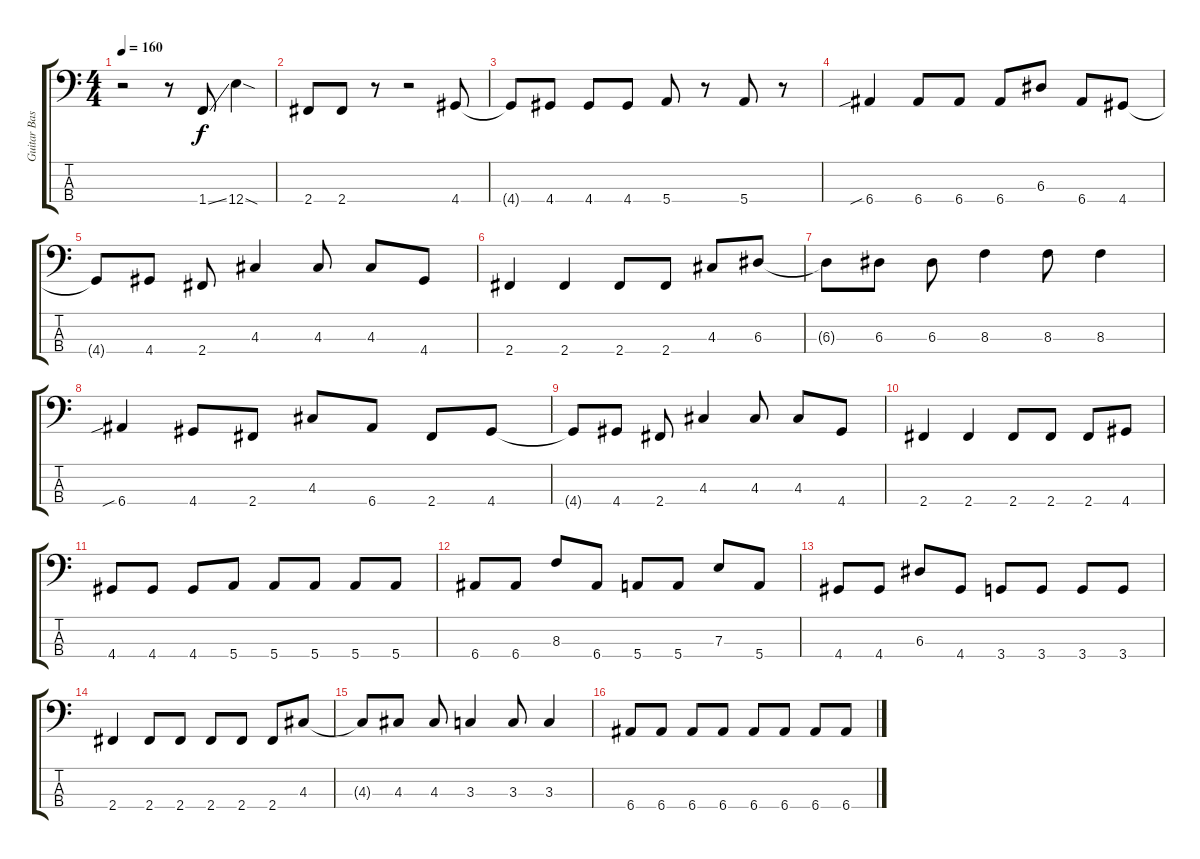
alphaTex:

\track ("Guitar Bass" "Guitar Bas") {instrument electricbassfinger}
\staff {score tabs}
\tuning (G2 D2 A1 E1) {hide}
\ts (4 4)
\tempo 160
\clef f4
\ks c
r.2{dy f} r.8 1.4{ss}.8 12.4{sod}.4 |
2.4.8 2.4.8 r.8 r.2 4.4.8 |
4.4{t}.8 4.4.8 4.4.8 4.4.8 5.4.8 r.8 5.4.8 r.8 |
6.4{sib}.4 6.4.8 6.4.8 6.4.8 6.3.8 6.4.8 4.4.8 |
4.4{t}.8 4.4.8 2.4.8 4.3.4 4.3.8 4.3.8 4.4.8 |
2.4.4 2.4.4 2.4.8 2.4.8 4.3.8 6.3.8 |
6.3{t}.8 6.3.8 6.3.8 8.3.4 8.3.8 8.3.4 |
6.4{sib}.4 4.4.8 2.4.8 4.3.8 6.4.8 2.4.8 4.4.8 |
4.4{t}.8 4.4.8 2.4.8 4.3.4 4.3.8 4.3.8 4.4.8 |
2.4.4 2.4.4 2.4.8 2.4.8 2.4.8 4.4.8 |
4.4.8 4.4.8 4.4.8 5.4.8 5.4.8 5.4.8 5.4.8 5.4.8 |
6.4.8 6.4.8 8.3.8 6.4.8 5.4.8 5.4.8 7.3.8 5.4.8 |
4.4.8 4.4.8 6.3.8 4.4.8 3.4.8 3.4.8 3.4.8 3.4.8 |
2.4.4 2.4.8 2.4.8 2.4.8 2.4.8 2.4.8 4.3.8 |
4.3{t}.8 4.3.8 4.3.8 3.3.4 3.3.8 3.3.4 |
6.4.8 6.4.8 6.4.8 6.4.8 6.4.8 6.4.8 6.4.8 6.4.8
